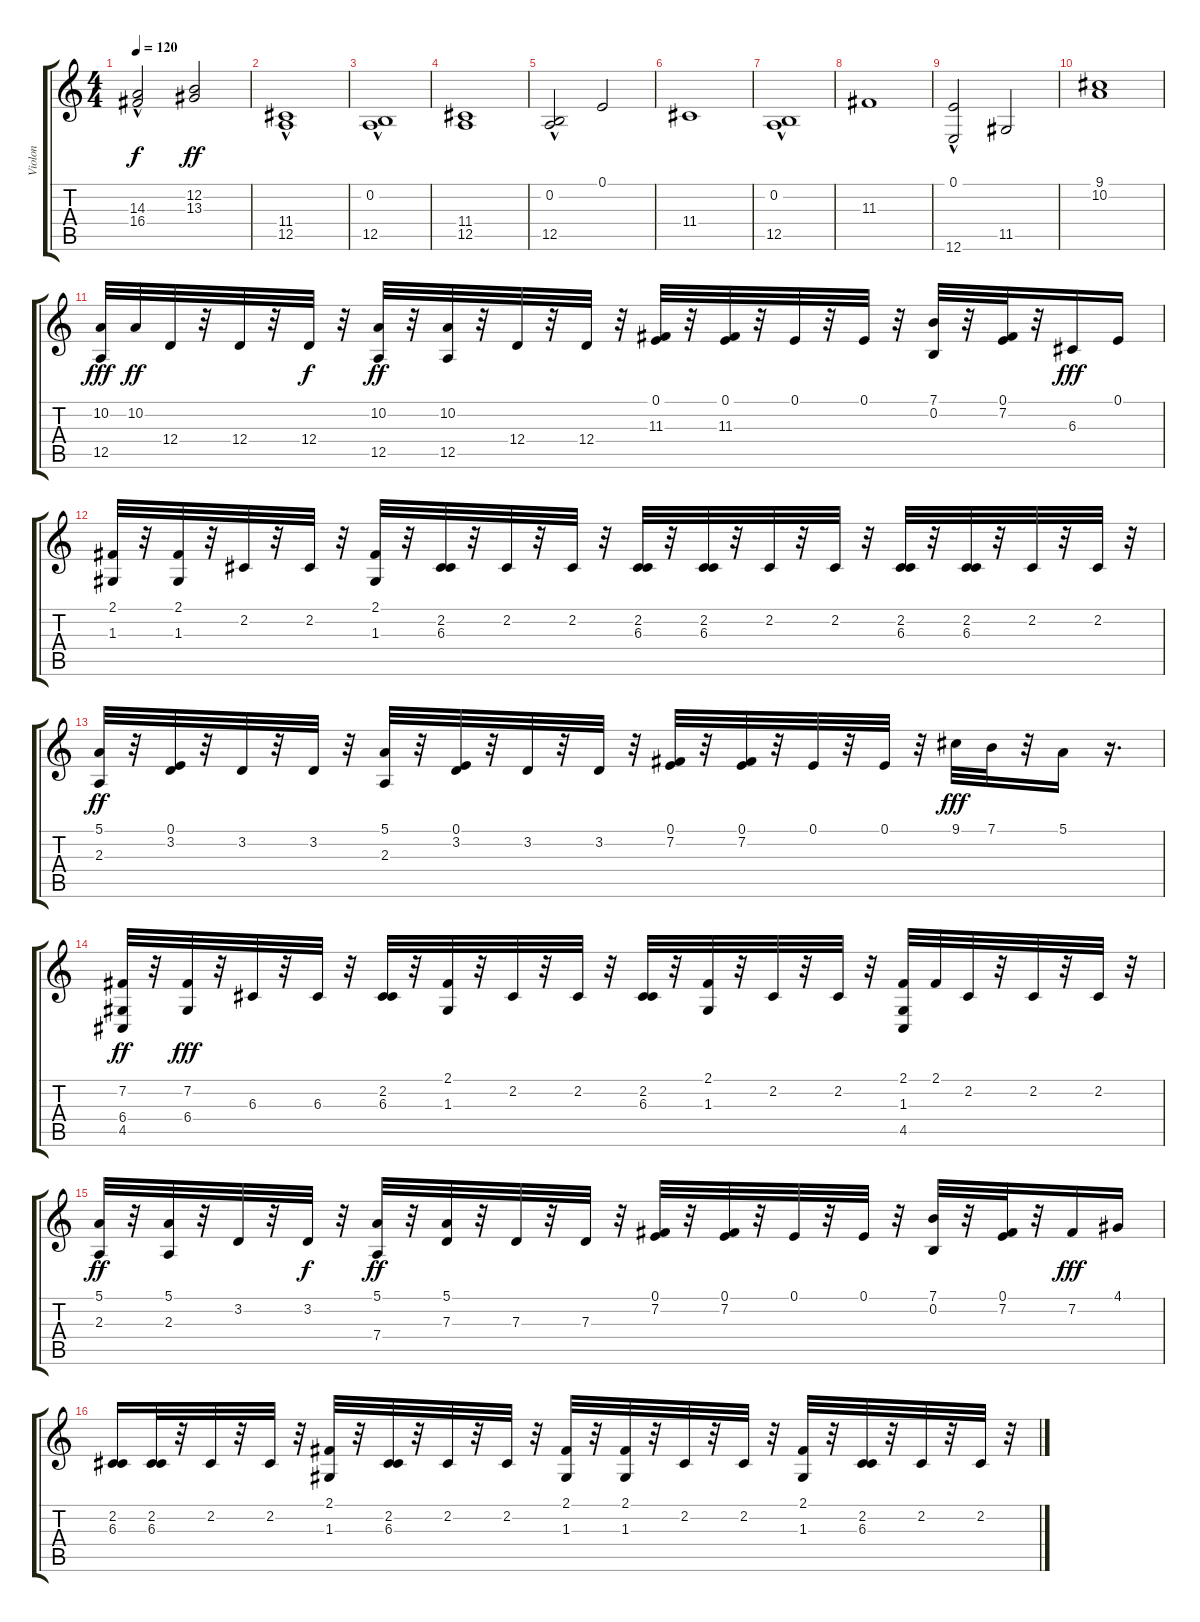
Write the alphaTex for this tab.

\track ("Violon" "Violon") {instrument violin}
\staff {score tabs}
\tuning (E4 B3 G3 D3 A2 E2) {hide}
\ts (4 4)
\tempo 120
\clef g2
\ks c
(14.3 16.4{hac}).2{dy f} (12.2 13.3).2{dy ff} |
(11.4 12.5{hac}).1 |
(0.2 12.5{hac}).1 |
(11.4 12.5).1 |
(0.2 12.5{hac}).2 0.1.2 |
11.4.1 |
(0.2 12.5{hac}).1 |
11.3.1 |
(0.1 12.6{hac}).2 11.5.2 |
(9.1 10.2).1 |
(10.2 12.5).32{dy fff} 10.2.32{dy ff} 12.4.32 r.32 12.4.32 r.32 12.4.32{dy f} r.32 (10.2 12.5).32{dy ff} r.32 (10.2 12.5).32 r.32 12.4.32 r.32 12.4.32 r.32 (0.1 11.3).32 r.32 (0.1 11.3).32 r.32 0.1.32 r.32 0.1.32 r.32 (7.1 0.2).32 r.32 (0.1 7.2).32 r.32 6.3.16{dy fff} 0.1.16 |
(2.1 1.3).32 r.32 (2.1 1.3).32 r.32 2.2.32 r.32 2.2.32 r.32 (2.1 1.3).32 r.32 (2.2 6.3).32 r.32 2.2.32 r.32 2.2.32 r.32 (2.2 6.3).32 r.32 (2.2 6.3).32 r.32 2.2.32 r.32 2.2.32 r.32 (2.2 6.3).32 r.32 (2.2 6.3).32 r.32 2.2.32 r.32 2.2.32 r.32 |
(5.1 2.3).32{dy ff} r.32 (0.1 3.2).32 r.32 3.2.32 r.32 3.2.32 r.32 (5.1 2.3).32 r.32 (0.1 3.2).32 r.32 3.2.32 r.32 3.2.32 r.32 (0.1 7.2).32 r.32 (0.1 7.2).32 r.32 0.1.32 r.32 0.1.32 r.32 9.1.32{dy fff} 7.1.32 r.32 5.1.16 r.16{d} |
(7.2 6.4 4.5).32{dy ff} r.32 (7.2 6.4).32{dy fff} r.32 6.3.32 r.32 6.3.32 r.32 (2.2 6.3).32 r.32 (2.1 1.3).32 r.32 2.2.32 r.32 2.2.32 r.32 (2.2 6.3).32 r.32 (2.1 1.3).32 r.32 2.2.32 r.32 2.2.32 r.32 (2.1 1.3 4.5).32 2.1.32 2.2.32 r.32 2.2.32 r.32 2.2.32 r.32 |
(5.1 2.3).32{dy ff} r.32 (5.1 2.3).32 r.32 3.2.32 r.32 3.2.32{dy f} r.32 (5.1 7.4).32{dy ff} r.32 (5.1 7.3).32 r.32 7.3.32 r.32 7.3.32 r.32 (0.1 7.2).32 r.32 (0.1 7.2).32 r.32 0.1.32 r.32 0.1.32 r.32 (7.1 0.2).32 r.32 (0.1 7.2).32 r.32 7.2.16{dy fff} 4.1.16 |
(2.2 6.3).16 (2.2 6.3).32 r.32 2.2.32 r.32 2.2.32 r.32 (2.1 1.3).32 r.32 (2.2 6.3).32 r.32 2.2.32 r.32 2.2.32 r.32 (2.1 1.3).32 r.32 (2.1 1.3).32 r.32 2.2.32 r.32 2.2.32 r.32 (2.1 1.3).32 r.32 (2.2 6.3).32 r.32 2.2.32 r.32 2.2.32 r.32
